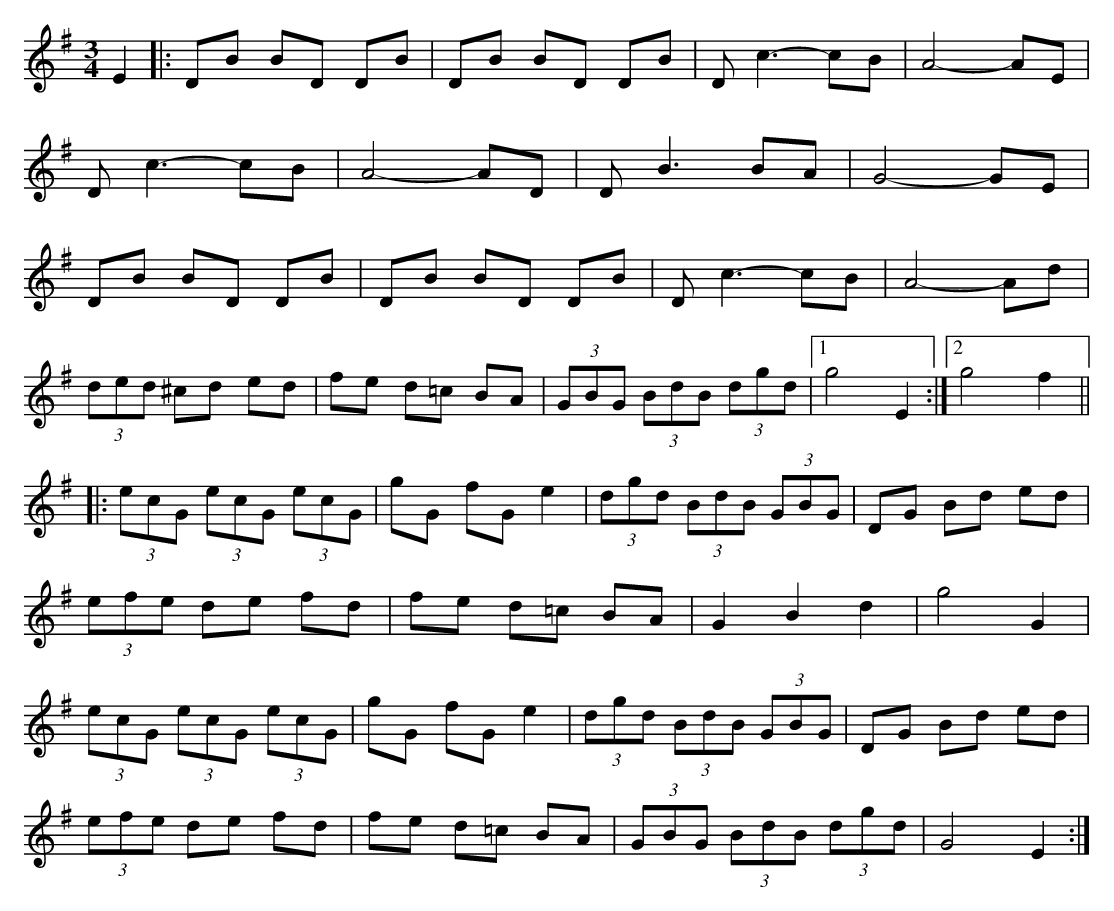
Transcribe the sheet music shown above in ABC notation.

X:1
M:3/4
K:G
E2|:DB BD DB|DB BD DB|Dc3-cB|A4-AE|
Dc3-cB|A4-AD|DB3BA|G4-GE|
DB BD DB|DB BD DB|Dc3-cB|A4-Ad|
(3ded ^cd ed|fe d=c BA|(3GBG (3BdB (3dgd|1 g4 E2:|2 g4 f2||
|:(3ecG (3ecG (3ecG|gG fG e2|(3dgd (3BdB (3GBG|DG Bd ed|
(3efe de fd|fe d=c BA|G2 B2 d2|g4G2|
(3ecG (3ecG (3ecG|gG fG e2|(3dgd (3BdB (3GBG|DG Bd ed|
(3efe de fd|fe d=c BA|(3GBG (3BdB (3dgd|G4 E2:|
